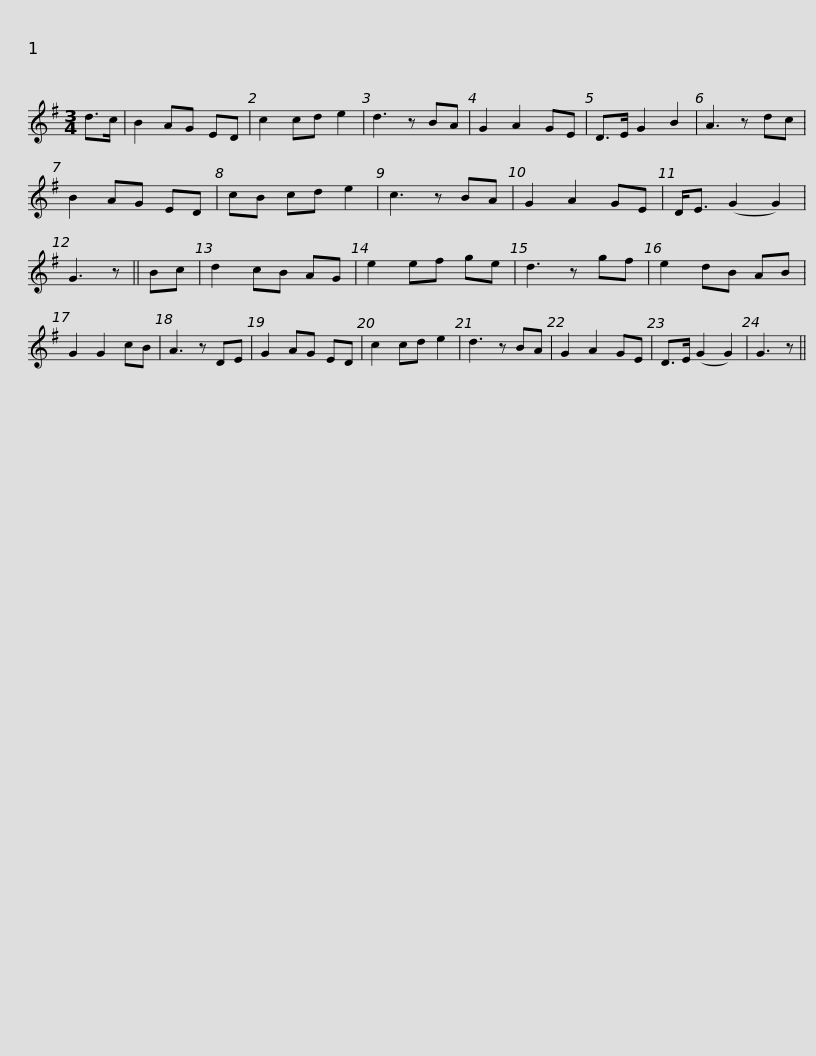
X:1
L:1/8
M:3/4
I:linebreak $
K:G
V:1 treble
V:1
 d>c | B2 AG ED | c2 cd e2 | d3 z BA | G2 A2 GE | %5
 D>E G2 B2 | A3 z dc | B2 AG ED | cB cd e2 | c3 z BA |$ %10
 G2 A2 GE | D<E (G2 G2) | G3 z || Bc | d2 cB AG | %15
 e2 ef ge | d3 z gf | e2 dB AB | G2 G2 cB | A3 z DE |$ %20
 G2 AG ED | c2 cd e2 | d3 z BA | G2 A2 GE | D>E (G2 G2) | %25
 G3 z || %26
